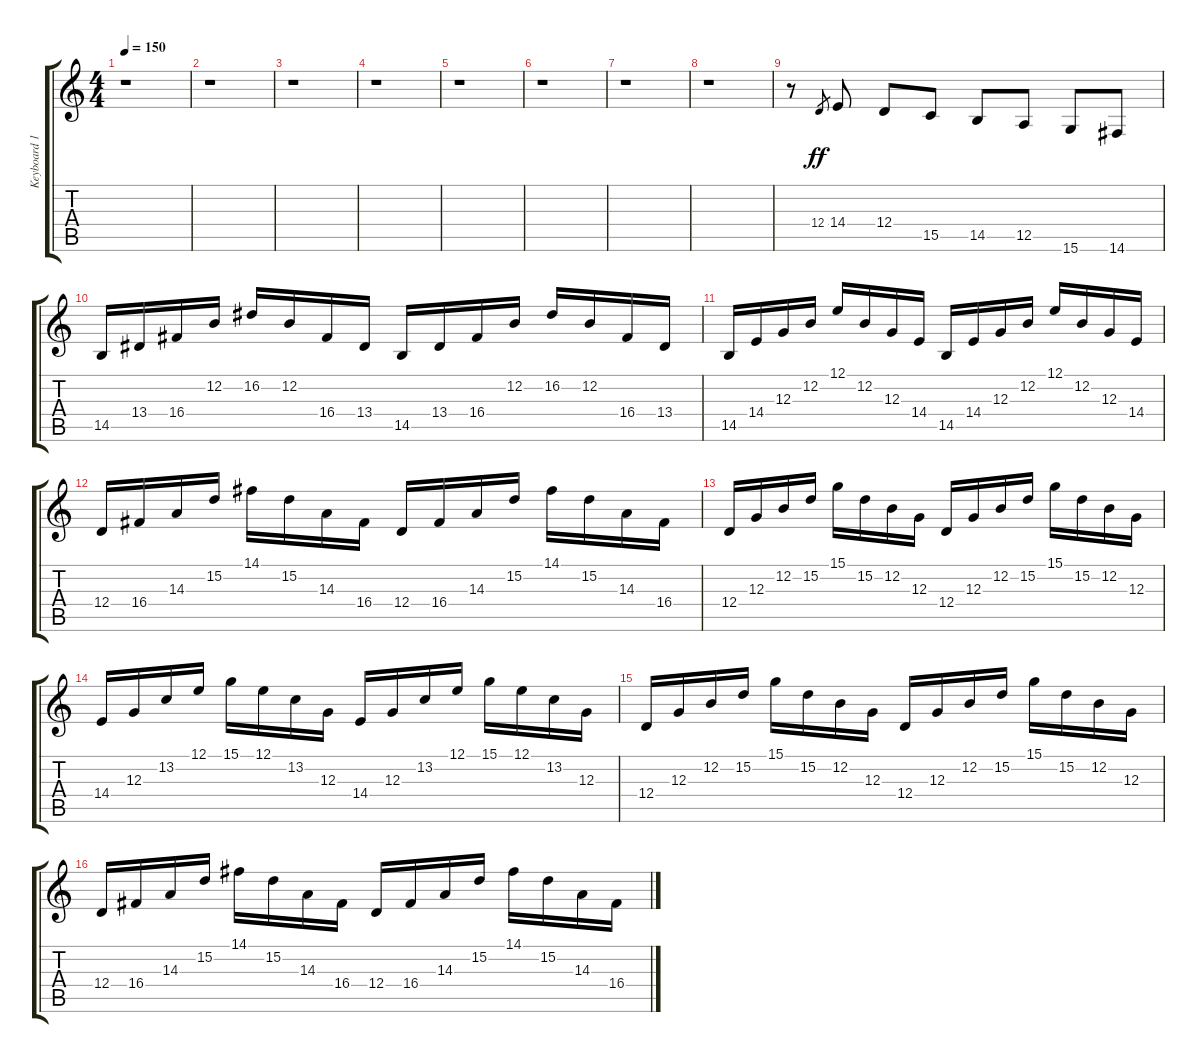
\track ("Keyboard 1" "Keyboard 1") {instrument brasssection}
\staff {score tabs}
\tuning (E4 B3 G3 D3 A2 E2) {hide}
\ts (4 4)
\tempo 150
\clef g2
\ks c
r.1{dy ff} |
r.1 |
r.1 |
r.1 |
r.1 |
r.1 |
r.1 |
r.1 |
r.8 12.4.8{gr} 14.4.8 12.4.8 15.5.8 14.5.8 12.5.8 15.6.8 14.6.8 |
14.5.16 13.4.16 16.4.16 12.2.16 16.2.16 12.2.16 16.4.16 13.4.16 14.5.16 13.4.16 16.4.16 12.2.16 16.2.16 12.2.16 16.4.16 13.4.16 |
14.5.16 14.4.16 12.3.16 12.2.16 12.1.16 12.2.16 12.3.16 14.4.16 14.5.16 14.4.16 12.3.16 12.2.16 12.1.16 12.2.16 12.3.16 14.4.16 |
12.4.16 16.4.16 14.3.16 15.2.16 14.1.16 15.2.16 14.3.16 16.4.16 12.4.16 16.4.16 14.3.16 15.2.16 14.1.16 15.2.16 14.3.16 16.4.16 |
12.4.16 12.3.16 12.2.16 15.2.16 15.1.16 15.2.16 12.2.16 12.3.16 12.4.16 12.3.16 12.2.16 15.2.16 15.1.16 15.2.16 12.2.16 12.3.16 |
14.4.16 12.3.16 13.2.16 12.1.16 15.1.16 12.1.16 13.2.16 12.3.16 14.4.16 12.3.16 13.2.16 12.1.16 15.1.16 12.1.16 13.2.16 12.3.16 |
12.4.16 12.3.16 12.2.16 15.2.16 15.1.16 15.2.16 12.2.16 12.3.16 12.4.16 12.3.16 12.2.16 15.2.16 15.1.16 15.2.16 12.2.16 12.3.16 |
12.4.16 16.4.16 14.3.16 15.2.16 14.1.16 15.2.16 14.3.16 16.4.16 12.4.16 16.4.16 14.3.16 15.2.16 14.1.16 15.2.16 14.3.16 16.4.16
